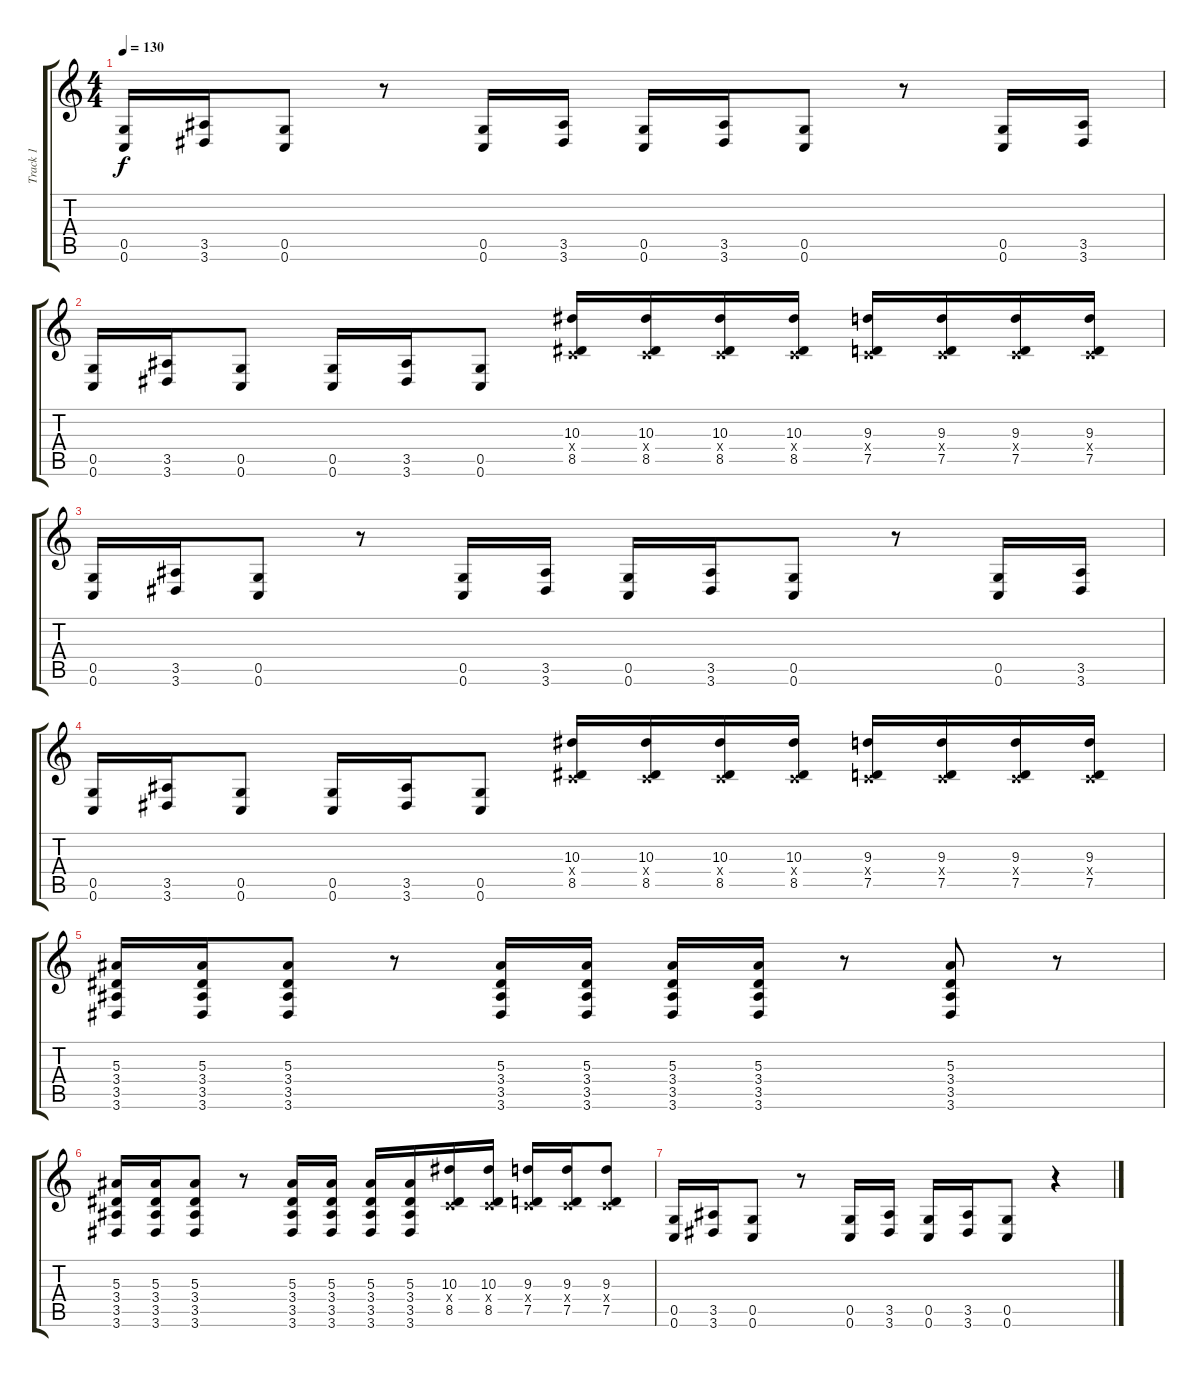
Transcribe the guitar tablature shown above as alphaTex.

\track ("Track 1" "Track 1") {instrument distortionguitar}
\staff {score tabs}
\tuning (D4 A3 F3 C3 G2 C2) {hide}
\ts (4 4)
\tempo 130
\clef g2
\ks c
(0.5 0.6).16{dy f} (3.5 3.6).16 (0.5 0.6).8 r.8 (0.5 0.6).16 (3.5 3.6).16 (0.5 0.6).16 (3.5 3.6).16 (0.5 0.6).8 r.8 (0.5 0.6).16 (3.5 3.6).16 |
(0.5 0.6).16 (3.5 3.6).16 (0.5 0.6).8 (0.5 0.6).16 (3.5 3.6).16 (0.5 0.6).8 (10.3 0.4{x} 8.5).16 (10.3 0.4{x} 8.5).16 (10.3 0.4{x} 8.5).16 (10.3 0.4{x} 8.5).16 (9.3 0.4{x} 7.5).16 (9.3 0.4{x} 7.5).16 (9.3 0.4{x} 7.5).16 (9.3 0.4{x} 7.5).16 |
(0.5 0.6).16 (3.5 3.6).16 (0.5 0.6).8 r.8 (0.5 0.6).16 (3.5 3.6).16 (0.5 0.6).16 (3.5 3.6).16 (0.5 0.6).8 r.8 (0.5 0.6).16 (3.5 3.6).16 |
(0.5 0.6).16 (3.5 3.6).16 (0.5 0.6).8 (0.5 0.6).16 (3.5 3.6).16 (0.5 0.6).8 (10.3 0.4{x} 8.5).16 (10.3 0.4{x} 8.5).16 (10.3 0.4{x} 8.5).16 (10.3 0.4{x} 8.5).16 (9.3 0.4{x} 7.5).16 (9.3 0.4{x} 7.5).16 (9.3 0.4{x} 7.5).16 (9.3 0.4{x} 7.5).16 |
(5.3 3.4 3.5 3.6).16 (5.3 3.4 3.5 3.6).16 (5.3 3.4 3.5 3.6).8 r.8 (5.3 3.4 3.5 3.6).16 (5.3 3.4 3.5 3.6).16 (5.3 3.4 3.5 3.6).16 (5.3 3.4 3.5 3.6).16 r.8 (5.3 3.4 3.5 3.6).8 r.8 |
(5.3 3.4 3.5 3.6).16 (5.3 3.4 3.5 3.6).16 (5.3 3.4 3.5 3.6).8 r.8 (5.3 3.4 3.5 3.6).16 (5.3 3.4 3.5 3.6).16 (5.3 3.4 3.5 3.6).16 (5.3 3.4 3.5 3.6).16 (10.3 0.4{x} 8.5).16 (10.3 0.4{x} 8.5).16 (9.3 0.4{x} 7.5).16 (9.3 0.4{x} 7.5).16 (9.3 0.4{x} 7.5).8 |
(0.5 0.6).16 (3.5 3.6).16 (0.5 0.6).8 r.8 (0.5 0.6).16 (3.5 3.6).16 (0.5 0.6).16 (3.5 3.6).16 (0.5 0.6).8 r.4
